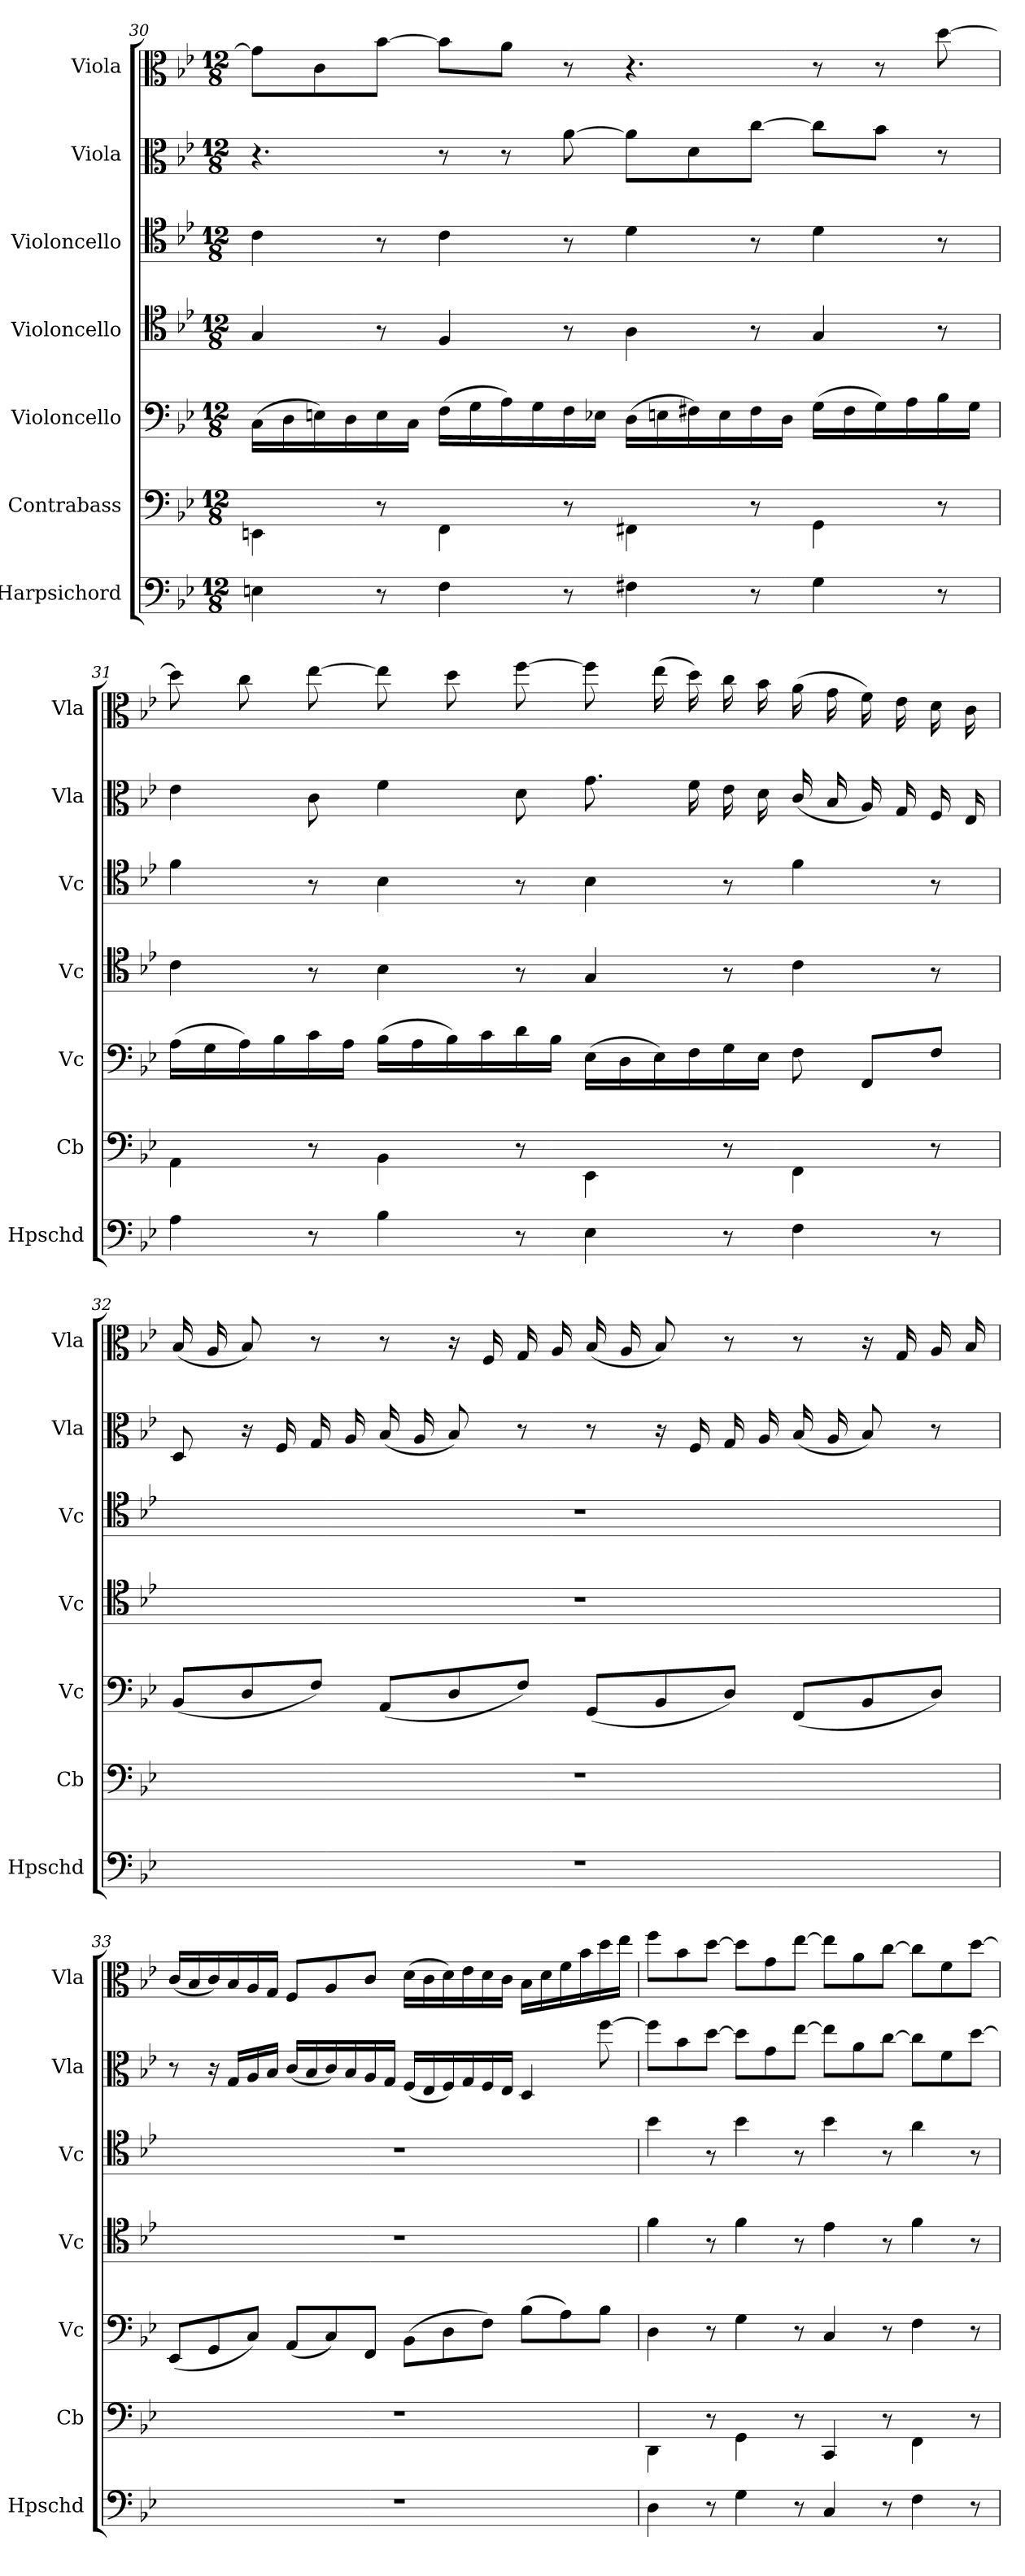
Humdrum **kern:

**kern	**kern	**kern	**kern	**kern	**kern	**kern
*part7	*part6	*part5	*part4	*part3	*part2	*part1
*staff7	*staff6	*staff5	*staff4	*staff3	*staff2	*staff1
*I"Harpsichord	*I"Contrabass	*I"Violoncello	*I"Violoncello	*I"Violoncello	*I"Viola	*I"Viola
*I'Hpschd	*I'Cb	*I'Vc	*I'Vc	*I'Vc	*I'Vla	*I'Vla
*clefF4	*clefF4	*clefF4	*clefC4	*clefC4	*clefC3	*clefC3
*	*ITrd7c12	*	*	*	*	*
*k[b-e-]	*k[b-e-]	*k[b-e-]	*k[b-e-]	*k[b-e-]	*k[b-e-]	*k[b-e-]
*B-:	*B-:	*B-:	*B-:	*B-:	*B-:	*B-:
*M12/8	*M12/8	*M12/8	*M12/8	*M12/8	*M12/8	*M12/8
=30	=30	=30	=30	=30	=30	=30
4En\	4EEEn\	(16C\LL	4G/	4c\	4.r	8g\L]
.	.	16D\	.	.	.	.
.	.	16En\)	.	.	.	8c\
.	.	16D\	.	.	.	.
8r	8r	16E\	8r	8r	.	[8b-\J
.	.	16C\JJ	.	.	.	.
4F\	4FFF\	(16F\LL	4F/	4c\	8r	8b-\L]
.	.	16G\	.	.	.	.
.	.	16A\)	.	.	8r	8a\J
.	.	16G\	.	.	.	.
8r	8r	16F\	8r	8r	[8a\	8r
.	.	16E-X\JJ	.	.	.	.
4F#X\	4FFF#X\	(16D\LL	4A\	4d\	8a\L]	4.r
.	.	16En\	.	.	.	.
.	.	16F#X\)	.	.	8d\	.
.	.	16E\	.	.	.	.
8r	8r	16F#\	8r	8r	[8cc\J	.
.	.	16D\JJ	.	.	.	.
4G\	4GGG\	(16G\LL	4G/	4d\	8cc\L]	8r
.	.	16F#\	.	.	.	.
.	.	16G\)	.	.	8b-\J	8r
.	.	16A\	.	.	.	.
8r	8r	16B-\	8r	8r	8r	[8dd\
.	.	16G\JJ	.	.	.	.
=31	=31	=31	=31	=31	=31	=31
4A\	4AAA\	(16A\LL	4c\	4f\	4e-\	8dd\]
.	.	16G\	.	.	.	.
.	.	16A\)	.	.	.	8cc\
.	.	16B-\	.	.	.	.
8r	8r	16c\	8r	8r	8c\	[8ee-\
.	.	16A\JJ	.	.	.	.
4B-\	4BBB-\	(16B-\LL	4B-\	4B-\	4f\	8ee-\]
.	.	16A\	.	.	.	.
.	.	16B-\)	.	.	.	8dd\
.	.	16c\	.	.	.	.
8r	8r	16d\	8r	8r	8d\	[8ff\
.	.	16B-\JJ	.	.	.	.
4E-\	4EEE-\	(16E-\LL	4G/	4B-\	8.g\	8ff\]
.	.	16D\	.	.	.	.
.	.	16E-\)	.	.	.	(16ee-\
.	.	16F\	.	.	16f\	16dd\)
8r	8r	16G\	8r	8r	16e-\	16cc\
.	.	16E-\JJ	.	.	16d\	16b-\
4F\	4FFF\	8F\	4c\	4f\	(16c/	(16a\
.	.	.	.	.	16B-/	16g\
.	.	8FF/L	.	.	16A/)	16f\)
.	.	.	.	.	16G/	16e-\
8r	8r	8F/J	8r	8r	16F/	16d\
.	.	.	.	.	16E-/	16c\
=32	=32	=32	=32	=32	=32	=32
1.r	1.r	(8BB-/L	1.r	1.r	8D/	(16B-/
.	.	.	.	.	.	16A/
.	.	8D/	.	.	16r	8B-/)
.	.	.	.	.	16F/	.
.	.	8F/J)	.	.	16G/	8r
.	.	.	.	.	16A/	.
.	.	(8AA/L	.	.	(16B-/	8r
.	.	.	.	.	16A/	.
.	.	8D/	.	.	8B-/)	16r
.	.	.	.	.	.	16F/
.	.	8F/J)	.	.	8r	16G/
.	.	.	.	.	.	16A/
.	.	(8GG/L	.	.	8r	(16B-/
.	.	.	.	.	.	16A/
.	.	8BB-/	.	.	16r	8B-/)
.	.	.	.	.	16F/	.
.	.	8D/J)	.	.	16G/	8r
.	.	.	.	.	16A/	.
.	.	(8FF/L	.	.	(16B-/	8r
.	.	.	.	.	16A/	.
.	.	8BB-/	.	.	8B-/)	16r
.	.	.	.	.	.	16G/
.	.	8D/J)	.	.	8r	16A/
.	.	.	.	.	.	16B-/
=33	=33	=33	=33	=33	=33	=33
1.r	1.r	(8EE-/L	1.r	1.r	8r	(16c/LL
.	.	.	.	.	.	16B-/
.	.	8GG/	.	.	16r	16c/)
.	.	.	.	.	16G/LL	16B-/
.	.	8C/J)	.	.	16A/	16A/
.	.	.	.	.	16B-/JJ	16G/JJ
.	.	(8AA/L	.	.	(16c/LL	8F/L
.	.	.	.	.	16B-/	.
.	.	8C/)	.	.	16c/)	8A/
.	.	.	.	.	16B-/	.
.	.	8FF/J	.	.	16A/	8c/J
.	.	.	.	.	16G/JJ	.
.	.	(8BB-\L	.	.	(16F/LL	(16d\LL
.	.	.	.	.	16E-/	16c\
.	.	8D\	.	.	16F/)	16d\)
.	.	.	.	.	16G/	16e-\
.	.	8F\J)	.	.	16F/	16d\
.	.	.	.	.	16E-/JJ	16c\JJ
.	.	(8B-\L	.	.	4D/	16B-\LL
.	.	.	.	.	.	16d\
.	.	8A\)	.	.	.	16f\
.	.	.	.	.	.	16b-\
.	.	8B-\J	.	.	[8ff\	16dd\
.	.	.	.	.	.	16ee-\JJ
=34	=34	=34	=34	=34	=34	=34
4D\	4DDD\	4D\	4f\	4b-\	8ff\L]	8ff\L
.	.	.	.	.	8b-\	8b-\
8r	8r	8r	8r	8r	[8dd\J	[8dd\J
4G\	4GGG\	4G\	4f\	4b-\	8dd\L]	8dd\L]
.	.	.	.	.	8g\	8g\
8r	8r	8r	8r	8r	[8ee-\J	[8ee-\J
4C/	4CCC/	4C/	4e-\	4b-\	8ee-\L]	8ee-\L]
.	.	.	.	.	8a\	8a\
8r	8r	8r	8r	8r	[8cc\J	[8cc\J
4F\	4FFF\	4F\	4f\	4a\	8cc\L]	8cc\L]
.	.	.	.	.	8f\	8f\
8r	8r	8r	8r	8r	[8dd\J	[8dd\J
=	=	=	=	=	=	=
*-	*-	*-	*-	*-	*-	*-
